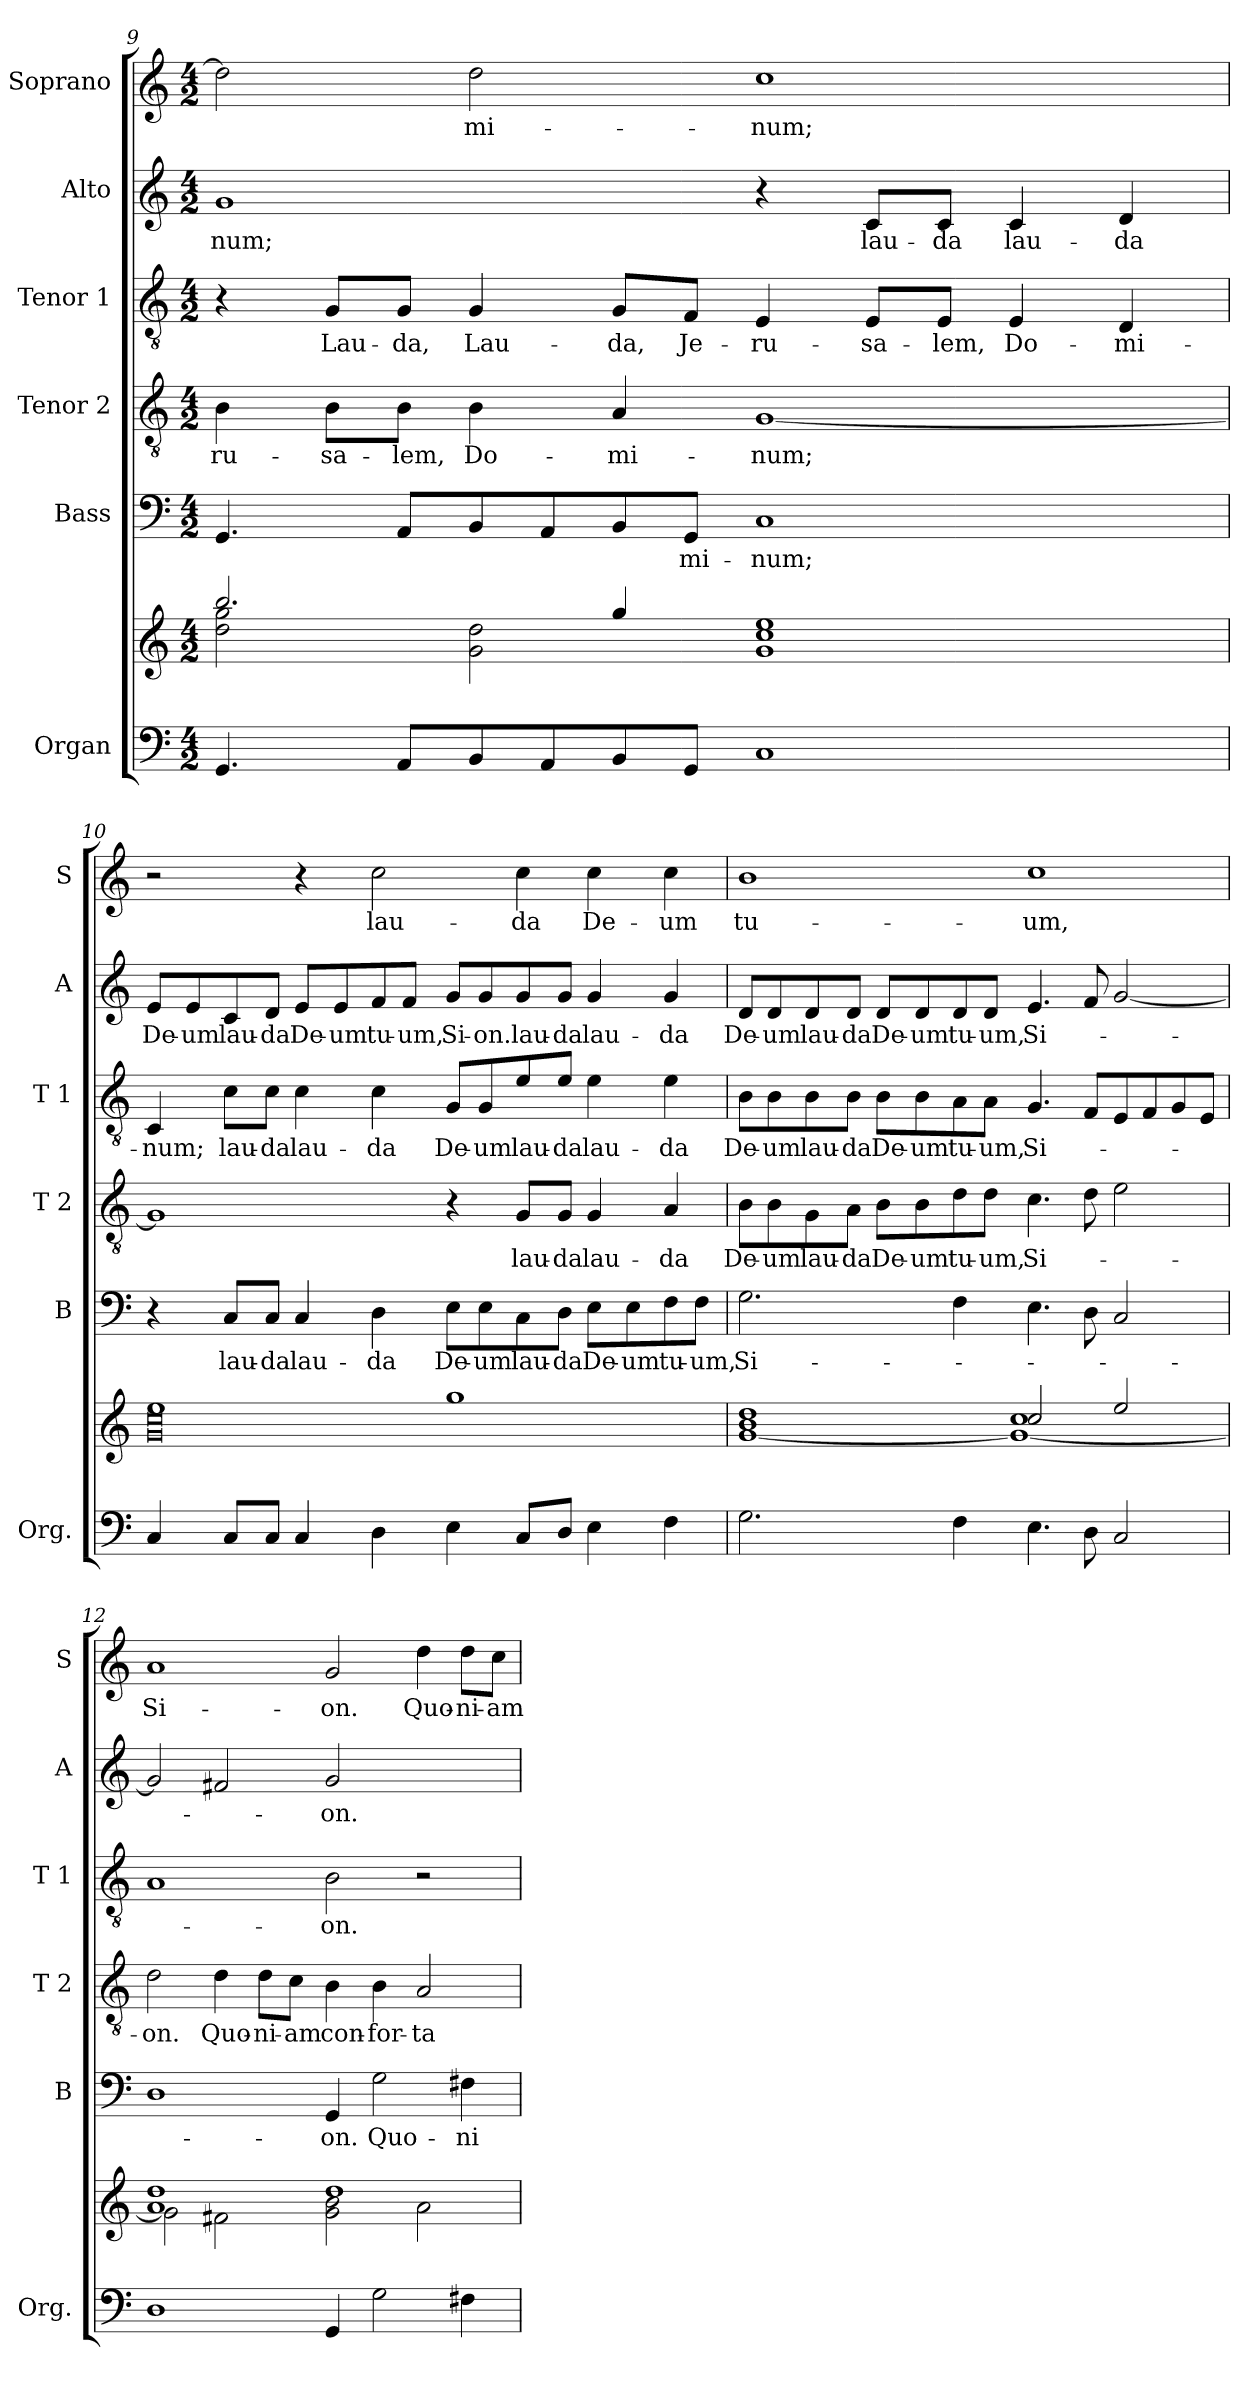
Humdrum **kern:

**kern	**kern	**kern	**text	**kern	**text	**kern	**text	**kern	**text	**kern	**text
*part6	*part6	*part5	*part5	*part4	*part4	*part3	*part3	*part2	*part2	*part1	*part1
*staff7	*staff6	*staff5	*staff5	*staff4	*staff4	*staff3	*staff3	*staff2	*staff2	*staff1	*staff1
*I"Organ	*	*I"Bass	*	*I"Tenor 2	*	*I"Tenor 1	*	*I"Alto	*	*I"Soprano	*
*I'Org.	*	*I'B	*	*I'T 2	*	*I'T 1	*	*I'A	*	*I'S	*
!!LO:PB:g=z
*clefF4	*clefG2	*clefF4	*	*clefGv2	*	*clefGv2	*	*clefG2	*	*clefG2	*
*k[]	*k[]	*k[]	*	*k[]	*	*k[]	*	*k[]	*	*k[]	*
*M4/2	*M4/2	*M4/2	*	*M4/2	*	*M4/2	*	*M4/2	*	*M4/2	*
=9	=9	=9	=9	=9	=9	=9	=9	=9	=9	=9	=9
*	*^	*	*	*	*	*	*	*	*	*	*
!	!	!	!	!	!	!LO:LY:b	!	!	!	!LO:LY:b	!	!
4.GG/	2.bb!/	2dd!\ 2gg!\	4.GG/	.	4B\	-ru-	4r	.	1g	-num;	2dd\]	.
!	!	!	!	!	!	!LO:LY:b	!	!LO:LY:b	!	!	!	!
.	.	.	.	.	8B\L	-sa-	8G/L	Lau-	.	.	.	.
!	!	!	!	!	!	!LO:LY:b	!	!LO:LY:b	!	!	!	!
8AA/L	.	.	8AA/L	.	8B\J	-lem,	8G/J	-da,	.	.	.	.
!	!	!	!	!	!	!LO:LY:b	!	!LO:LY:b	!	!	!	!LO:LY:b
8BB/	.	2g!\ 2dd!\	8BB/	.	4B\	Do-	4G/	Lau-	.	.	2dd\	-mi-
8AA/	.	.	8AA/	.	.	.	.	.	.	.	.	.
!	!	!	!	!	!	!LO:LY:b	!	!LO:LY:b	!	!	!	!
8BB/	4gg!/	.	8BB/	.	4A/	-mi-	8G/L	-da,	.	.	.	.
!	!	!	!	!LO:LY:b	!	!	!	!LO:LY:b	!	!	!	!
8GG/J	.	.	8GG/J	-mi-	.	.	8F/J	Je-	.	.	.	.
!	!	!	!	!LO:LY:b	!	!LO:LY:b	!	!LO:LY:b	!	!	!	!LO:LY:b
1C	1ee!	1g! 1cc!	1C	-num;	[1G	-num;	4E/	-ru-	4r	.	1cc	-num;
!	!	!	!	!	!	!	!	!LO:LY:b	!	!LO:LY:b	!	!
.	.	.	.	.	.	.	8E/L	-sa-	8c/L	lau-	.	.
!	!	!	!	!	!	!	!	!LO:LY:b	!	!LO:LY:b	!	!
.	.	.	.	.	.	.	8E/J	-lem,	8c/J	-da	.	.
!	!	!	!	!	!	!	!	!LO:LY:b	!	!LO:LY:b	!	!
.	.	.	.	.	.	.	4E/	Do-	4c/	lau-	.	.
!	!	!	!	!	!	!	!	!LO:LY:b	!	!LO:LY:b	!	!
.	.	.	.	.	.	.	4D/	-mi-	4d/	-da	.	.
=10	=10	=10	=10	=10	=10	=10	=10	=10	=10	=10	=10	=10
!	!	!	!	!	!	!	!	!LO:LY:b	!	!LO:LY:b	!	!
4C/	1ee!	0g! 0cc!	4r	.	1G]	.	4C/	-num;	8e/L	De-	2r	.
!	!	!	!	!	!	!	!	!	!	!LO:LY:b	!	!
.	.	.	.	.	.	.	.	.	8e/	-um	.	.
!	!	!	!	!LO:LY:b	!	!	!	!LO:LY:b	!	!LO:LY:b	!	!
8C/L	.	.	8C/L	lau-	.	.	8c\L	lau-	8c/	lau-	.	.
!	!	!	!	!LO:LY:b	!	!	!	!LO:LY:b	!	!LO:LY:b	!	!
8C/J	.	.	8C/J	-da	.	.	8c\J	-da	8d/J	-da	.	.
!	!	!	!	!LO:LY:b	!	!	!	!LO:LY:b	!	!LO:LY:b	!	!
4C/	.	.	4C/	lau-	.	.	4c\	lau-	8e/L	De-	4r	.
!	!	!	!	!	!	!	!	!	!	!LO:LY:b	!	!
.	.	.	.	.	.	.	.	.	8e/	-um	.	.
!	!	!	!	!LO:LY:b	!	!	!	!LO:LY:b	!	!LO:LY:b	!	!LO:LY:b
4D\	.	.	4D\	-da	.	.	4c\	-da	8f/	tu-	2cc\	lau-
!	!	!	!	!	!	!	!	!	!	!LO:LY:b	!	!
.	.	.	.	.	.	.	.	.	8f/J	-um,	.	.
!	!	!	!	!LO:LY:b	!	!	!	!LO:LY:b	!	!LO:LY:b	!	!
4E\	1gg!	.	8E\L	De-	4r	.	8G/L	De-	8g/L	Si-	.	.
!	!	!	!	!LO:LY:b	!	!	!	!LO:LY:b	!	!LO:LY:b	!	!
.	.	.	8E\	-um	.	.	8G/	-um	8g/	-on.	.	.
!	!	!	!	!LO:LY:b	!	!LO:LY:b	!	!LO:LY:b	!	!LO:LY:b	!	!LO:LY:b
8C/L	.	.	8C\	lau-	8G/L	lau-	8e/	lau-	8g/	lau-	4cc\	-da
!	!	!	!	!LO:LY:b	!	!LO:LY:b	!	!LO:LY:b	!	!LO:LY:b	!	!
8D/J	.	.	8D\J	-da	8G/J	-da	8e/J	-da	8g/J	-da	.	.
!	!	!	!	!LO:LY:b	!	!LO:LY:b	!	!LO:LY:b	!	!LO:LY:b	!	!LO:LY:b
4E\	.	.	8E\L	De-	4G/	lau-	4e\	lau-	4g/	lau-	4cc\	De-
!	!	!	!	!LO:LY:b	!	!	!	!	!	!	!	!
.	.	.	8E\	-um	.	.	.	.	.	.	.	.
!	!	!	!	!LO:LY:b	!	!LO:LY:b	!	!LO:LY:b	!	!LO:LY:b	!	!LO:LY:b
4F\	.	.	8F\	tu-	4A/	-da	4e\	-da	4g/	-da	4cc\	-um
!	!	!	!	!LO:LY:b	!	!	!	!	!	!	!	!
.	.	.	8F\J	-um,	.	.	.	.	.	.	.	.
!!LO:LB:g=z
=11	=11	=11	=11	=11	=11	=11	=11	=11	=11	=11	=11	=11
!	!	!	!	!LO:LY:b	!	!LO:LY:b	!	!LO:LY:b	!	!LO:LY:b	!	!LO:LY:b
2.G\	1b! 1dd!	[1g!	2.G\	Si-	8B\L	De-	8B\L	De-	8d/L	De-	1b	tu-
!	!	!	!	!	!	!LO:LY:b	!	!LO:LY:b	!	!LO:LY:b	!	!
.	.	.	.	.	8B\	-um	8B\	-um	8d/	-um	.	.
!	!	!	!	!	!	!LO:LY:b	!	!LO:LY:b	!	!LO:LY:b	!	!
.	.	.	.	.	8G\	lau-	8B\	lau-	8d/	lau-	.	.
!	!	!	!	!	!	!LO:LY:b	!	!LO:LY:b	!	!LO:LY:b	!	!
.	.	.	.	.	8A\J	-da	8B\J	-da	8d/J	-da	.	.
!	!	!	!	!	!	!LO:LY:b	!	!LO:LY:b	!	!LO:LY:b	!	!
.	.	.	.	.	8B\L	De-	8B\L	De-	8d/L	De-	.	.
!	!	!	!	!	!	!LO:LY:b	!	!LO:LY:b	!	!LO:LY:b	!	!
.	.	.	.	.	8B\	-um	8B\	-um	8d/	-um	.	.
!	!	!	!	!	!	!LO:LY:b	!	!LO:LY:b	!	!LO:LY:b	!	!
4F\	.	.	4F\	.	8d\	tu-	8A\	tu-	8d/	tu-	.	.
!	!	!	!	!	!	!LO:LY:b	!	!LO:LY:b	!	!LO:LY:b	!	!
.	.	.	.	.	8d\J	-um,	8A\J	-um,	8d/J	-um,	.	.
!	!	!	!	!	!	!LO:LY:b	!	!LO:LY:b	!	!LO:LY:b	!	!LO:LY:b
4.E\	2cc!/	1g!_ 1cc!	4.E\	.	4.c\	Si-	4.G/	Si-	4.e/	Si-	1cc	-um,
8D\	.	.	8D\	.	8d\	.	8F/L	.	8f/	.	.	.
2C/	2ee!/	.	2C/	.	2e\	.	8E/	.	[2g/	.	.	.
.	.	.	.	.	.	.	8F/	.	.	.	.	.
.	.	.	.	.	.	.	8G/	.	.	.	.	.
.	.	.	.	.	.	.	8E/J	.	.	.	.	.
=12	=12	=12	=12	=12	=12	=12	=12	=12	=12	=12	=12	=12
!	!	!	!	!	!	!LO:LY:b	!	!	!	!	!	!LO:LY:b
1D	1a! 1dd!	2g!\]	1D	.	2d\	-on.	1A	.	2g/]	.	1a	Si-
!	!	!	!	!	!	!LO:LY:b	!	!	!	!	!	!
.	.	2f#X!\	.	.	4d\	Quo-	.	.	2f#X/	.	.	.
!	!	!	!	!	!	!LO:LY:b	!	!	!	!	!	!
.	.	.	.	.	8d\L	-ni-	.	.	.	.	.	.
!	!	!	!	!	!	!LO:LY:b	!	!	!	!	!	!
.	.	.	.	.	8c\J	-am	.	.	.	.	.	.
!	!	!	!	!LO:LY:b	!	!LO:LY:b	!	!LO:LY:b	!	!LO:LY:b	!	!LO:LY:b
4GG/	1dd!	2g!\ 2b!\	4GG/	-on.	4B\	con-	2B\	-on.	2g/	-on.	2g/	-on.
!	!	!	!	!LO:LY:b	!	!LO:LY:b	!	!	!	!	!	!
2G\	.	.	2G\	Quo-	4B\	-for-	.	.	.	.	.	.
!	!	!	!	!	!	!LO:LY:b	!	!	!	!	!	!LO:LY:b
.	.	2a!\	.	.	2A/	-ta-	2r	.	2ryy	.	4dd\	Quo-
!	!	!	!	!LO:LY:b	!	!	!	!	!	!	!	!LO:LY:b
4F#X\	.	.	4F#X\	-ni-	.	.	.	.	.	.	8dd\L	-ni-
!	!	!	!	!	!	!	!	!	!	!	!	!LO:LY:b
.	.	.	.	.	.	.	.	.	.	.	8cc\J	-am
*	*v	*v	*	*	*	*	*	*	*	*	*	*
=	=	=	=	=	=	=	=	=	=	=	=
*-	*-	*-	*-	*-	*-	*-	*-	*-	*-	*-	*-
